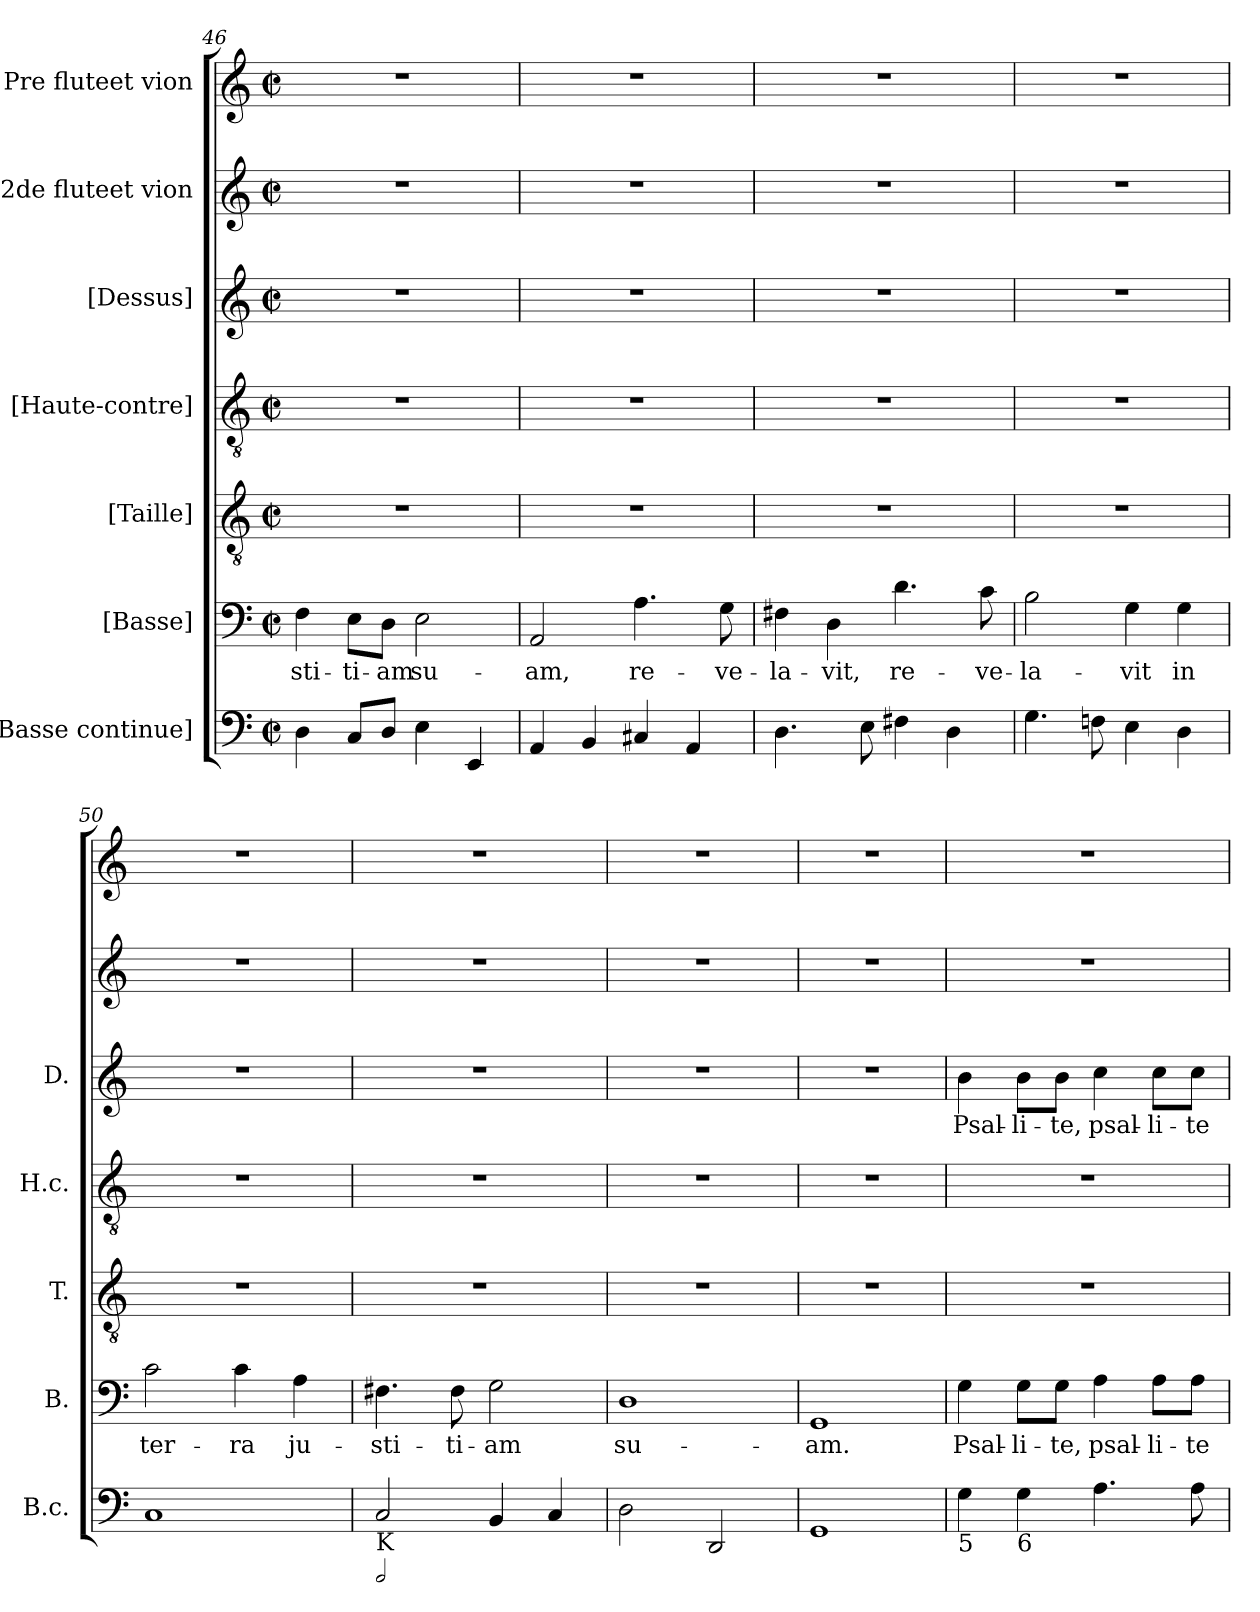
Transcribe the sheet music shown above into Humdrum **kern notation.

**kern	**kern	**text	**kern	**kern	**kern	**text	**kern	**kern
*part7	*part6	*part6	*part5	*part4	*part3	*part3	*part2	*part1
*staff7	*staff6	*staff6	*staff5	*staff4	*staff3	*staff3	*staff2	*staff1
*I"[Basse continue]	*I"[Basse]	*	*I"[Taille]	*I"[Haute-contre]	*I"[Dessus]	*	*I"2de fluteet vion	*I"Pre fluteet vion
*I'B.c.	*I'B.	*	*I'T.	*I'H.c.	*I'D.	*	*	*
*clefF4	*clefF4	*	*clefGv2	*clefGv2	*clefG2	*	*clefG2	*clefG2
*	*	*	*ITrd7c12	*ITrd7c12	*	*	*	*
*k[]	*k[]	*	*k[]	*k[]	*k[]	*	*k[]	*k[]
*C:	*C:	*	*C:	*C:	*C:	*	*C:	*C:
*M2/2	*M2/2	*	*M2/2	*M2/2	*M2/2	*	*M2/2	*M2/2
*met(c|)	*met(c|)	*	*met(c|)	*met(c|)	*met(c|)	*	*met(c|)	*met(c|)
=46	=46	=46	=46	=46	=46	=46	=46	=46
!	!	!LO:LY:b	!	!	!	!	!	!
4D\	4F\	-sti-	1r	1r	1r	.	1r	1r
!	!	!LO:LY:b	!	!	!	!	!	!
8C/L	8E\L	-ti-	.	.	.	.	.	.
!	!	!LO:LY:b	!	!	!	!	!	!
8D/J	8D\J	-am	.	.	.	.	.	.
!	!	!LO:LY:b	!	!	!	!	!	!
4E\	2E\	su-	.	.	.	.	.	.
4EE/	.	.	.	.	.	.	.	.
=47	=47	=47	=47	=47	=47	=47	=47	=47
!	!	!LO:LY:b	!	!	!	!	!	!
4AA/	2AA/	-am,	1r	1r	1r	.	1r	1r
4BB/	.	.	.	.	.	.	.	.
!	!	!LO:LY:b	!	!	!	!	!	!
4C#X/	4.A\	re-	.	.	.	.	.	.
4AA/	.	.	.	.	.	.	.	.
!	!	!LO:LY:b	!	!	!	!	!	!
.	8G\	-ve-	.	.	.	.	.	.
=48	=48	=48	=48	=48	=48	=48	=48	=48
!	!	!LO:LY:b	!	!	!	!	!	!
4.D\	4F#X\	-la-	1r	1r	1r	.	1r	1r
!	!	!LO:LY:b	!	!	!	!	!	!
.	4D\	-vit,	.	.	.	.	.	.
8E\	.	.	.	.	.	.	.	.
!	!	!LO:LY:b	!	!	!	!	!	!
4F#X\	4.d\	re-	.	.	.	.	.	.
4D\	.	.	.	.	.	.	.	.
!	!	!LO:LY:b	!	!	!	!	!	!
.	8c\	-ve-	.	.	.	.	.	.
=49	=49	=49	=49	=49	=49	=49	=49	=49
!	!	!LO:LY:b	!	!	!	!	!	!
4.G\	2B\	-la-	1r	1r	1r	.	1r	1r
8Fn\	.	.	.	.	.	.	.	.
!	!	!LO:LY:b	!	!	!	!	!	!
4E\	4G\	-vit	.	.	.	.	.	.
!	!	!LO:LY:b	!	!	!	!	!	!
4D\	4G\	in	.	.	.	.	.	.
!!LO:LB:g=z
=50	=50	=50	=50	=50	=50	=50	=50	=50
!	!	!LO:LY:b	!	!	!	!	!	!
1C	2c\	ter-	1r	1r	1r	.	1r	1r
!	!	!LO:LY:b	!	!	!	!	!	!
.	4c\	-ra	.	.	.	.	.	.
!	!	!LO:LY:b	!	!	!	!	!	!
.	4A\	ju-	.	.	.	.	.	.
=51	=51	=51	=51	=51	=51	=51	=51	=51
!LO:TX:b:t=K	!	!	!	!	!	!	!	!
!LO:TX:b:t=[2]	!	!	!	!	!	!	!	!
!	!	!LO:LY:b	!	!	!	!	!	!
2C/	4.F#X\	-sti-	1r	1r	1r	.	1r	1r
!	!	!LO:LY:b	!	!	!	!	!	!
.	8F#\	-ti-	.	.	.	.	.	.
!	!	!LO:LY:b	!	!	!	!	!	!
4BB/	2G\	-am	.	.	.	.	.	.
4C/	.	.	.	.	.	.	.	.
=52	=52	=52	=52	=52	=52	=52	=52	=52
!	!	!LO:LY:b	!	!	!	!	!	!
2D\	1D	su-	1r	1r	1r	.	1r	1r
2DD/	.	.	.	.	.	.	.	.
=53	=53	=53	=53	=53	=53	=53	=53	=53
!	!	!LO:LY:b	!	!	!	!	!	!
1GG	1GG	-am.	1r	1r	1r	.	1r	1r
=54	=54	=54	=54	=54	=54	=54	=54	=54
!LO:TX:b:t=5	!	!	!	!	!	!	!	!
!	!	!LO:LY:b	!	!	!	!LO:LY:b	!	!
4G\	4G\	Psal-	1r	1r	4b\	Psal-	1r	1r
!LO:TX:b:t=6	!	!	!	!	!	!	!	!
!	!	!LO:LY:b	!	!	!	!LO:LY:b	!	!
4G\	8G\L	-li-	.	.	8b\L	-li-	.	.
!	!	!LO:LY:b	!	!	!	!LO:LY:b	!	!
.	8G\J	-te,	.	.	8b\J	-te,	.	.
!	!	!LO:LY:b	!	!	!	!LO:LY:b	!	!
4.A\	4A\	psal-	.	.	4cc\	psal-	.	.
!	!	!LO:LY:b	!	!	!	!LO:LY:b	!	!
.	8A\L	-li-	.	.	8cc\L	-li-	.	.
!	!	!LO:LY:b	!	!	!	!LO:LY:b	!	!
8A\	8A\J	-te	.	.	8cc\J	-te	.	.
=	=	=	=	=	=	=	=	=
*-	*-	*-	*-	*-	*-	*-	*-	*-
